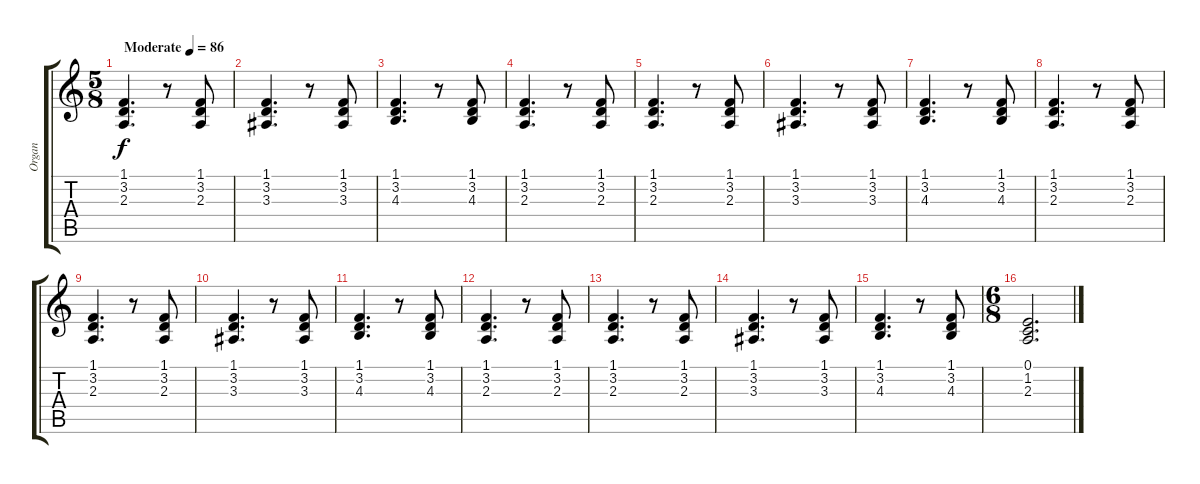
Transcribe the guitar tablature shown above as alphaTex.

\track ("Organ" "Organ") {instrument percussiveorgan}
\staff {score tabs}
\tuning (E4 B3 G3 D3 A2 E2) {hide}
\ts (5 8)
\tempo (86 "Moderate")
\clef g2
\ks c
(1.1 3.2 2.3).4{d dy f instrument percussiveorgan} r.8 (1.1 3.2 2.3).8 |
(1.1 3.2 3.3).4{d} r.8 (1.1 3.2 3.3).8 |
(1.1 3.2 4.3).4{d} r.8 (1.1 3.2 4.3).8 |
(1.1 3.2 2.3).4{d} r.8 (1.1 3.2 2.3).8 |
(1.1 3.2 2.3).4{d} r.8 (1.1 3.2 2.3).8 |
(1.1 3.2 3.3).4{d} r.8 (1.1 3.2 3.3).8 |
(1.1 3.2 4.3).4{d} r.8 (1.1 3.2 4.3).8 |
(1.1 3.2 2.3).4{d} r.8 (1.1 3.2 2.3).8 |
(1.1 3.2 2.3).4{d} r.8 (1.1 3.2 2.3).8 |
(1.1 3.2 3.3).4{d} r.8 (1.1 3.2 3.3).8 |
(1.1 3.2 4.3).4{d} r.8 (1.1 3.2 4.3).8 |
(1.1 3.2 2.3).4{d} r.8 (1.1 3.2 2.3).8 |
(1.1 3.2 2.3).4{d} r.8 (1.1 3.2 2.3).8 |
(1.1 3.2 3.3).4{d} r.8 (1.1 3.2 3.3).8 |
(1.1 3.2 4.3).4{d} r.8 (1.1 3.2 4.3).8 |
\ts (6 8)
(0.1 1.2 2.3).2{d}
